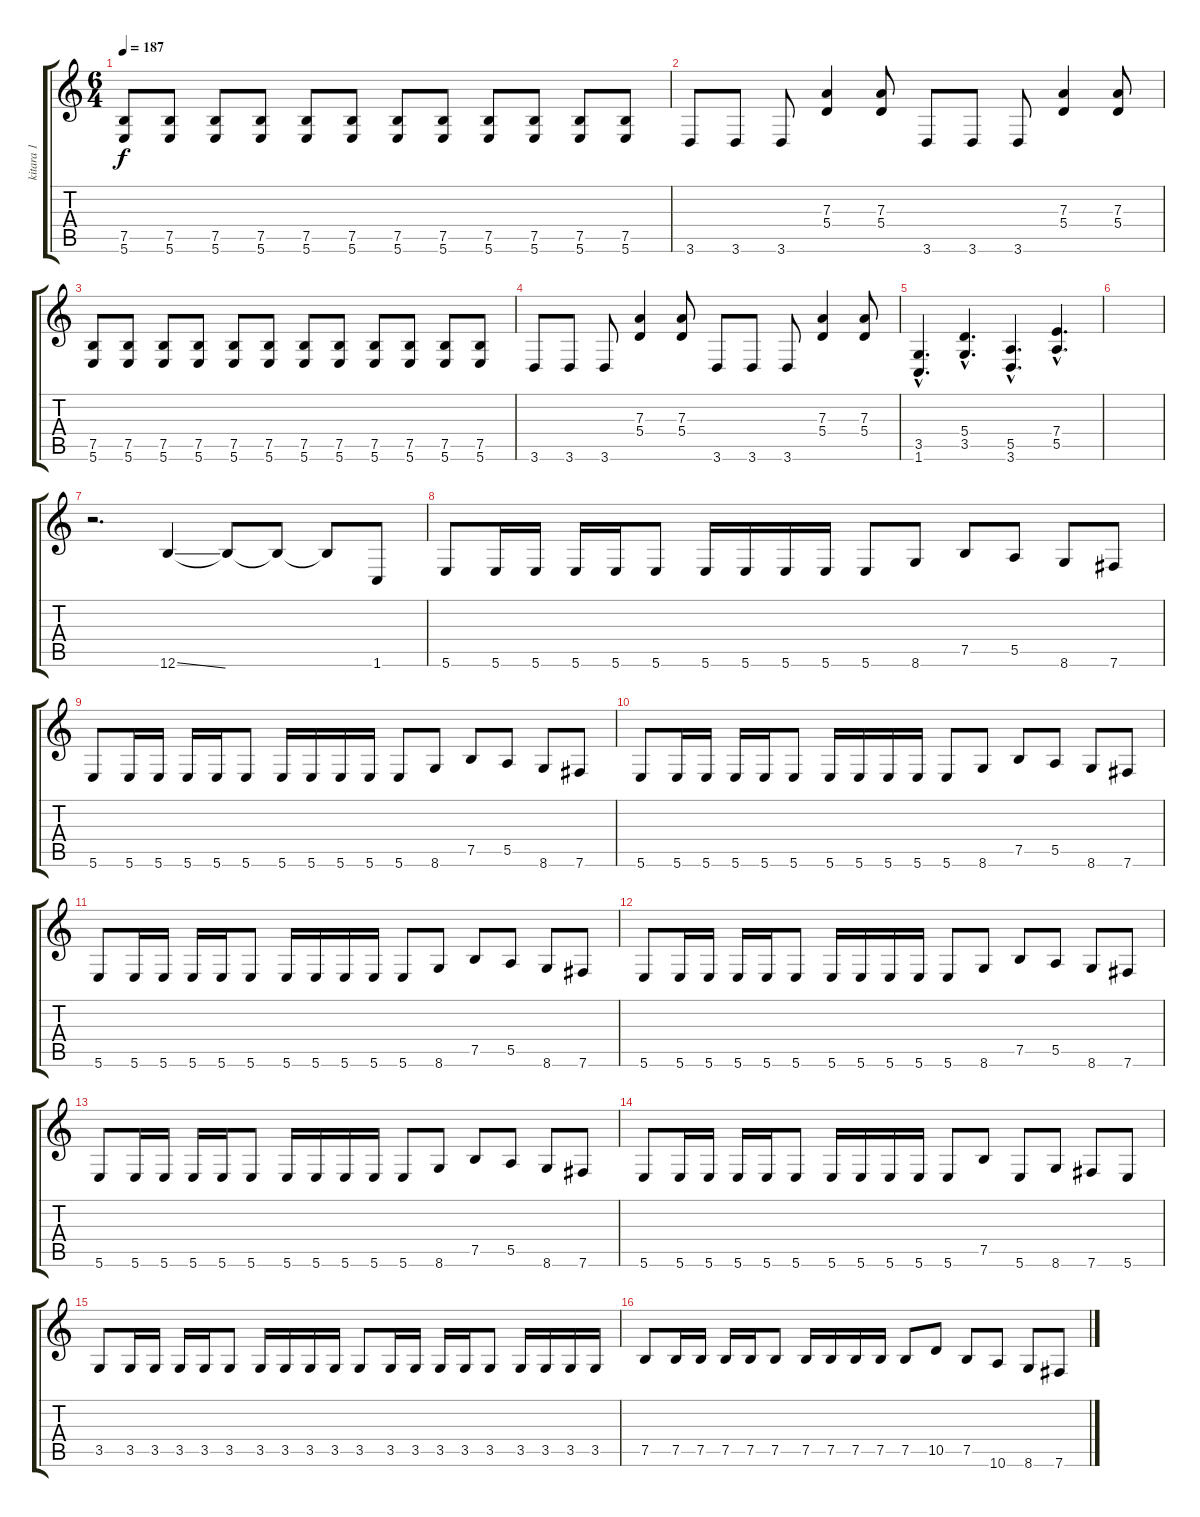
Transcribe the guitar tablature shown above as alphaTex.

\track ("kitara 1" "kitara 1") {instrument distortionguitar}
\staff {score tabs}
\tuning (B3 Gb3 D3 A2 E2 B1) {hide}
\ts (6 4)
\tempo 187
\clef g2
\ks c
(7.5 5.6).8{dy f} (7.5 5.6).8 (7.5 5.6).8 (7.5 5.6).8 (7.5 5.6).8 (7.5 5.6).8 (7.5 5.6).8 (7.5 5.6).8 (7.5 5.6).8 (7.5 5.6).8 (7.5 5.6).8 (7.5 5.6).8 |
3.6.8 3.6.8 3.6.8 (7.3 5.4).4 (7.3 5.4).8 3.6.8 3.6.8 3.6.8 (7.3 5.4).4 (7.3 5.4).8 |
(7.5 5.6).8 (7.5 5.6).8 (7.5 5.6).8 (7.5 5.6).8 (7.5 5.6).8 (7.5 5.6).8 (7.5 5.6).8 (7.5 5.6).8 (7.5 5.6).8 (7.5 5.6).8 (7.5 5.6).8 (7.5 5.6).8 |
3.6.8 3.6.8 3.6.8 (7.3 5.4).4 (7.3 5.4).8 3.6.8 3.6.8 3.6.8 (7.3 5.4).4 (7.3 5.4).8 |
(3.5{hac} 1.6{hac}).4{d} (5.4{hac} 3.5{hac}).4{d} (5.5{hac} 3.6{hac}).4{d} (7.4{hac} 5.5{hac}).4{d} |
|
r.2{d} 12.6{ss}.4 12.6{t}.8 12.6{t}.8 12.6{t}.8 1.6.8 |
5.6.8 5.6.16 5.6.16 5.6.16 5.6.16 5.6.8 5.6.16 5.6.16 5.6.16 5.6.16 5.6.8 8.6.8 7.5.8 5.5.8 8.6.8 7.6.8 |
5.6.8 5.6.16 5.6.16 5.6.16 5.6.16 5.6.8 5.6.16 5.6.16 5.6.16 5.6.16 5.6.8 8.6.8 7.5.8 5.5.8 8.6.8 7.6.8 |
5.6.8{volume 14 instrument overdrivenguitar} 5.6.16 5.6.16 5.6.16 5.6.16 5.6.8 5.6.16 5.6.16 5.6.16 5.6.16 5.6.8 8.6.8 7.5.8 5.5.8 8.6.8 7.6.8 |
5.6.8 5.6.16 5.6.16 5.6.16 5.6.16 5.6.8 5.6.16 5.6.16 5.6.16 5.6.16 5.6.8 8.6.8 7.5.8 5.5.8 8.6.8 7.6.8 |
5.6.8{volume 14 instrument overdrivenguitar} 5.6.16 5.6.16 5.6.16 5.6.16 5.6.8 5.6.16 5.6.16 5.6.16 5.6.16 5.6.8 8.6.8 7.5.8 5.5.8 8.6.8 7.6.8 |
5.6.8 5.6.16 5.6.16 5.6.16 5.6.16 5.6.8 5.6.16 5.6.16 5.6.16 5.6.16 5.6.8 8.6.8 7.5.8 5.5.8 8.6.8 7.6.8 |
5.6.8 5.6.16 5.6.16 5.6.16 5.6.16 5.6.8 5.6.16 5.6.16 5.6.16 5.6.16 5.6.8 7.5.8 5.6.8 8.6.8 7.6.8 5.6.8 |
3.5.8 3.5.16 3.5.16 3.5.16 3.5.16 3.5.8 3.5.16 3.5.16 3.5.16 3.5.16 3.5.8 3.5.16 3.5.16 3.5.16 3.5.16 3.5.8 3.5.16 3.5.16 3.5.16 3.5.16 |
7.5.8 7.5.16 7.5.16 7.5.16 7.5.16 7.5.8 7.5.16 7.5.16 7.5.16 7.5.16 7.5.8 10.5.8 7.5.8 10.6.8 8.6.8 7.6.8
